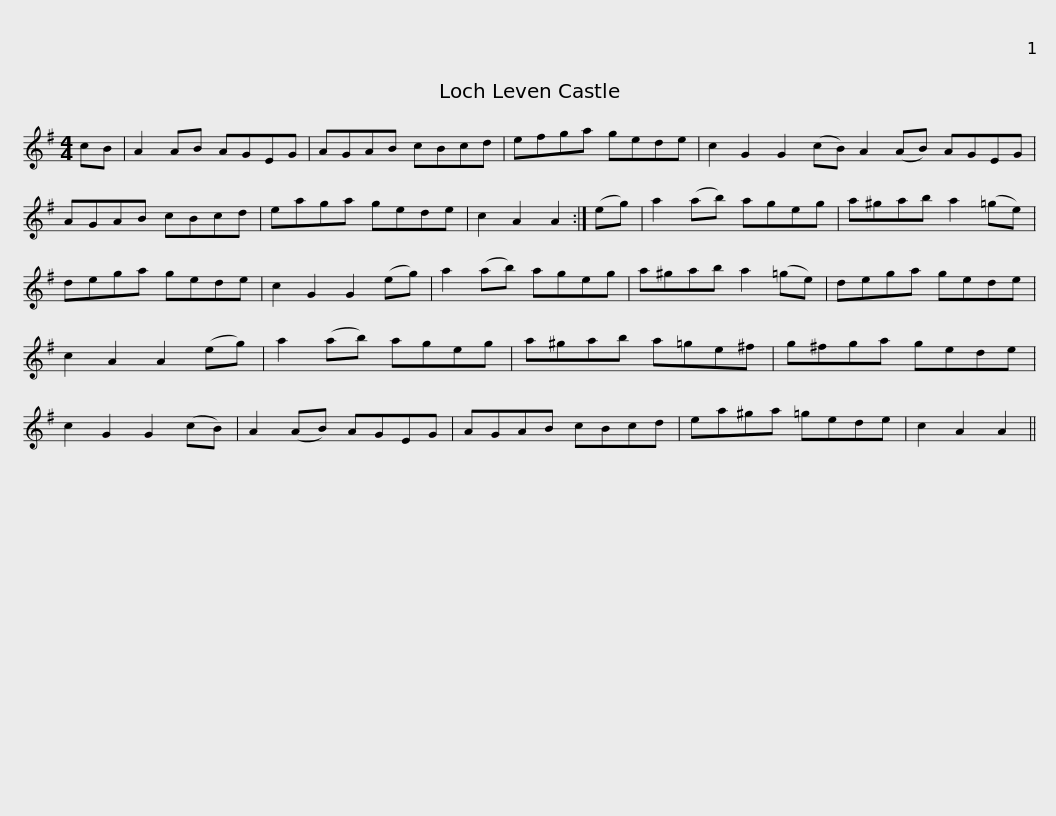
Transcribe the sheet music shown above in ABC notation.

X:1
L:1/8
M:4/4
I:linebreak $
K:G
V:1 treble
V:1
 cB | A2 AB AGEG | AGAB cBcd | efga gede | c2 G2 G2 (cB) A2 (AB) AGEG |$ %5
 AGAB cBcd | eaga gede | c2 A2 A2 :| (eg) | a2 (ab) ageg | %10
 a^gab a2 (=ge) |$ dega gede | c2 G2 G2 (eg) | a2 (ab) ageg | a^gab a2 (=ge) | %15
 dega gede | c2 A2 A2 (eg) |$ a2 (ab) ageg | a^gab a=ge^f | g^fga gede | %20
 c2 G2 G2 (cB) | A2 (AB) AGEG |$ AGAB cBcd | ea^ga =gede | c2 A2 A2 || %25
